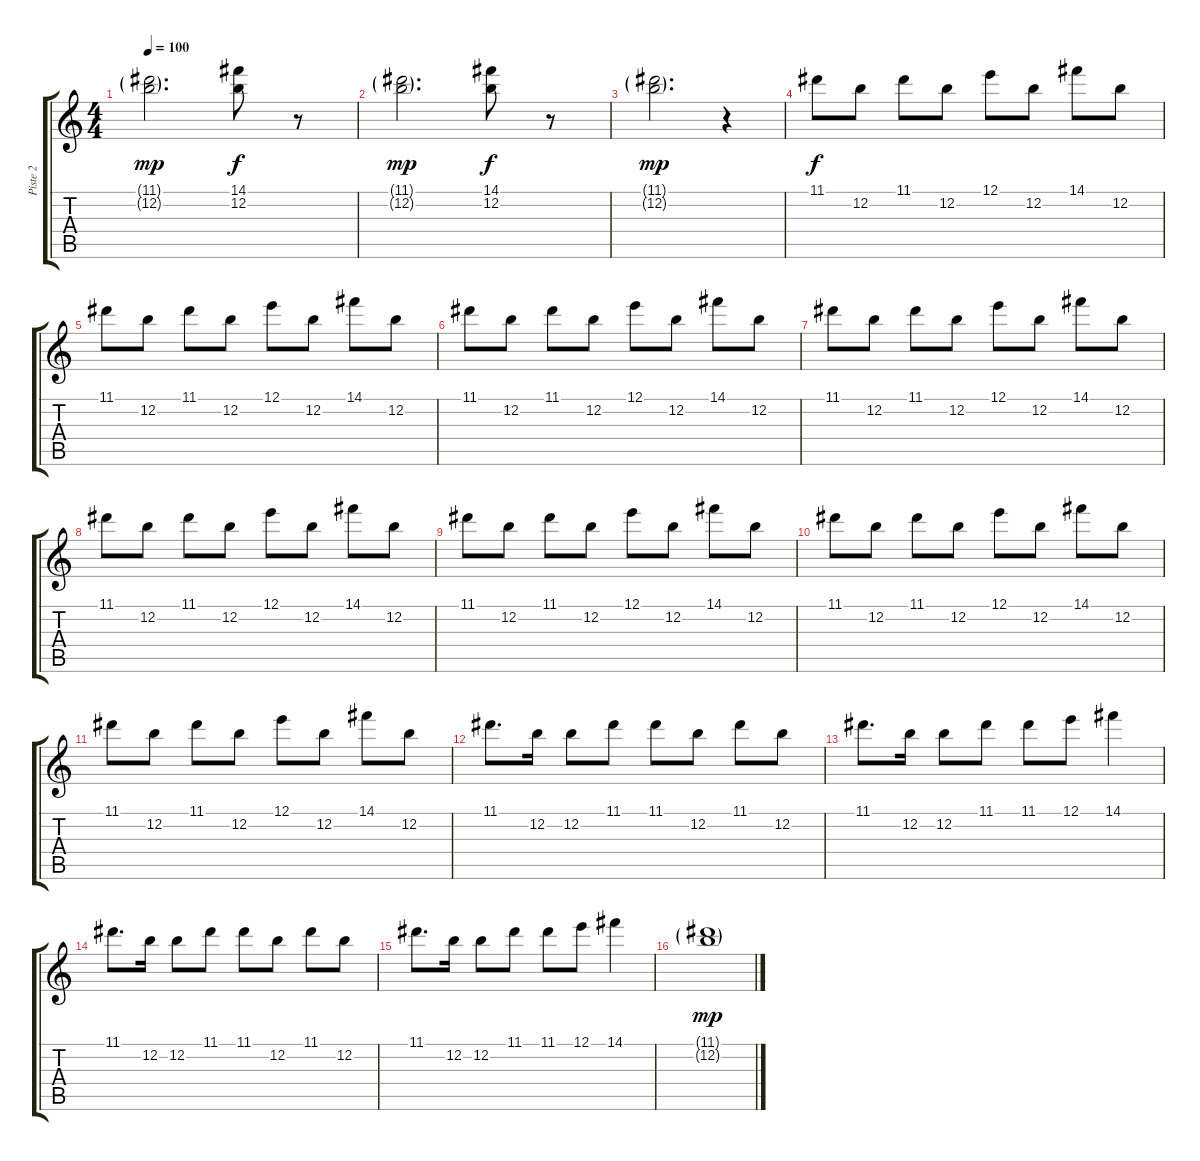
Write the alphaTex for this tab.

\track ("Piste 2" "Piste 2") {instrument overdrivenguitar}
\staff {score tabs}
\tuning (E4 B3 G3 D3 A2 E2) {hide}
\ts (4 4)
\tempo 100
\clef g2
\ks c
(11.1{g} 12.2{g}).2{d dy mp} (14.1 12.2).8{dy f} r.8 |
(11.1{g} 12.2{g}).2{d dy mp} (14.1 12.2).8{dy f} r.8 |
(11.1{g} 12.2{g}).2{d dy mp} r.4 |
11.1.8{dy f} 12.2.8 11.1.8 12.2.8 12.1.8 12.2.8 14.1.8 12.2.8 |
11.1.8 12.2.8 11.1.8 12.2.8 12.1.8 12.2.8 14.1.8 12.2.8 |
11.1.8 12.2.8 11.1.8 12.2.8 12.1.8 12.2.8 14.1.8 12.2.8 |
11.1.8 12.2.8 11.1.8 12.2.8 12.1.8 12.2.8 14.1.8 12.2.8 |
11.1.8 12.2.8 11.1.8 12.2.8 12.1.8 12.2.8 14.1.8 12.2.8 |
11.1.8 12.2.8 11.1.8 12.2.8 12.1.8 12.2.8 14.1.8 12.2.8 |
11.1.8 12.2.8 11.1.8 12.2.8 12.1.8 12.2.8 14.1.8 12.2.8 |
11.1.8 12.2.8 11.1.8 12.2.8 12.1.8 12.2.8 14.1.8 12.2.8 |
11.1.8{d} 12.2.16 12.2.8 11.1.8 11.1.8 12.2.8 11.1.8 12.2.8 |
11.1.8{d} 12.2.16 12.2.8 11.1.8 11.1.8 12.1.8 14.1.4 |
11.1.8{d} 12.2.16 12.2.8 11.1.8 11.1.8 12.2.8 11.1.8 12.2.8 |
11.1.8{d} 12.2.16 12.2.8 11.1.8 11.1.8 12.1.8 14.1.4 |
(11.1{g} 12.2{g}).1{dy mp}
